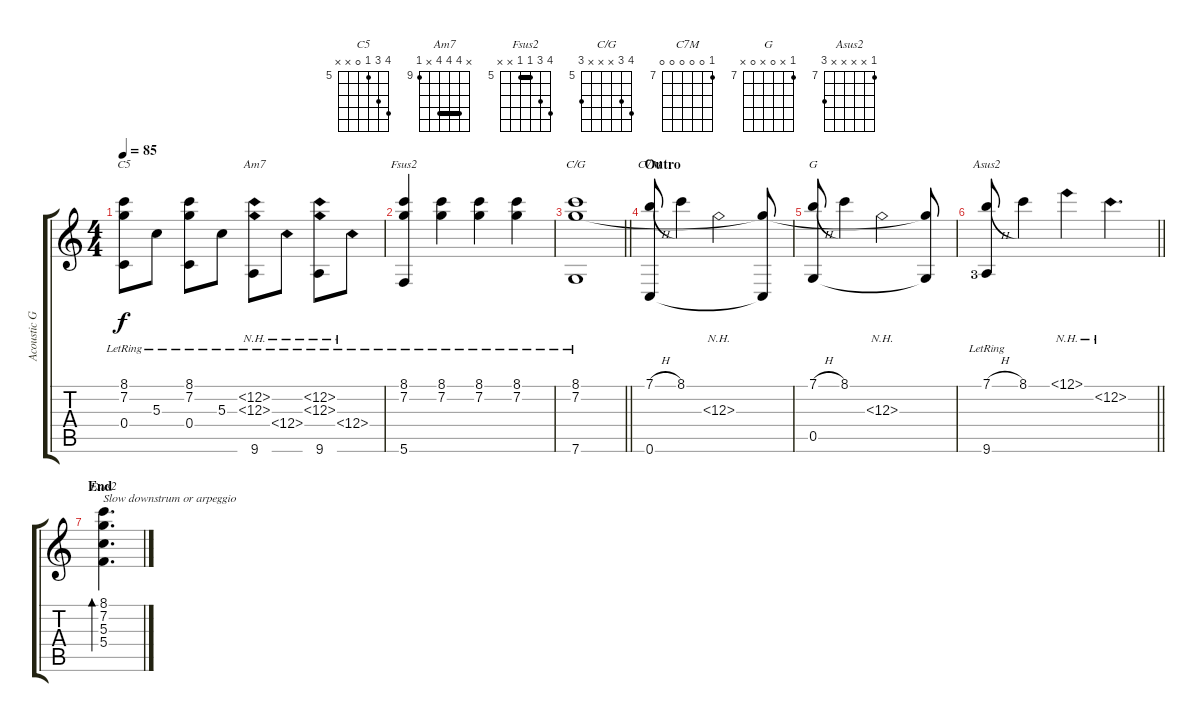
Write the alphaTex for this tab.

\track ("Acoustic Guitar" "Acoustic G") {instrument acousticguitarsteel}
\staff {score tabs}
\tuning (E4 C4 G3 C3 G2 C2) {hide}
\chord ("C5" 8 7 5 0 x x) {firstfret 5}
\chord ("Am7" x 12 12 12 x 9) {firstfret 9 barre 12}
\chord ("Fsus2" 8 7 5 5 5 5) {firstfret 5 barre 5}
\chord ("C/G" 8 7 x x x 7) {firstfret 5}
\chord ("C7M" 7 0 0 0 0 0) {firstfret 7}
\chord ("G" 7 x 0 x 0 x) {firstfret 7}
\chord ("Asus2" 7 x x x x 9) {firstfret 7}
\chord ("Fsus2" 8 7 5 5 x x) {firstfret 5 barre 5}
\ts (4 4)
\tempo 85
\clef g2
\ks c
(8.1{lr} 7.2{lr} 0.4{lr}).8{ch "C5" dy f} 5.3{lr}.8 (8.1{lr} 7.2{lr} 0.4{lr}).8 5.3{lr}.8 (12.2{nh lr} 12.3{nh lr} 9.6{lr}).8{ch "Am7"} 12.4{nh lr}.8 (12.2{nh lr} 12.3{nh lr} 9.6{lr}).8 12.4{nh lr}.8 |
(8.1{lr} 7.2{lr} 5.6{lr}).4{ch "Fsus2"} (8.1{lr} 7.2{lr}).4 (8.1{lr} 7.2{lr}).4 (8.1{lr} 7.2{lr}).4 |
\barLineRight lightlight
(8.1{lr} 7.2{lr} 7.6{lr}).1{ch "C/G"} |
\section ("" "Outro")
(7.1{h} 0.6).8{ch "C7M"} 8.1.4 12.3{nh}.2 (7.2{t} 0.6{t}).8 |
(7.1{h} 0.5).8{ch "G"} 8.1.4 12.3{nh}.2 (7.2{t} 0.5{t}).8 |
\barLineRight lightlight
(7.1{h} 9.6{lr lf 4}).8{ch "Asus2"} 8.1.4 12.1{nh}.4 12.2{nh}.4{d} |
\section ("" "End")
(8.1 7.2 5.3 5.4).4{d bd 60 ch "Fsus2" txt "Slow downstrum or arpeggio"}
